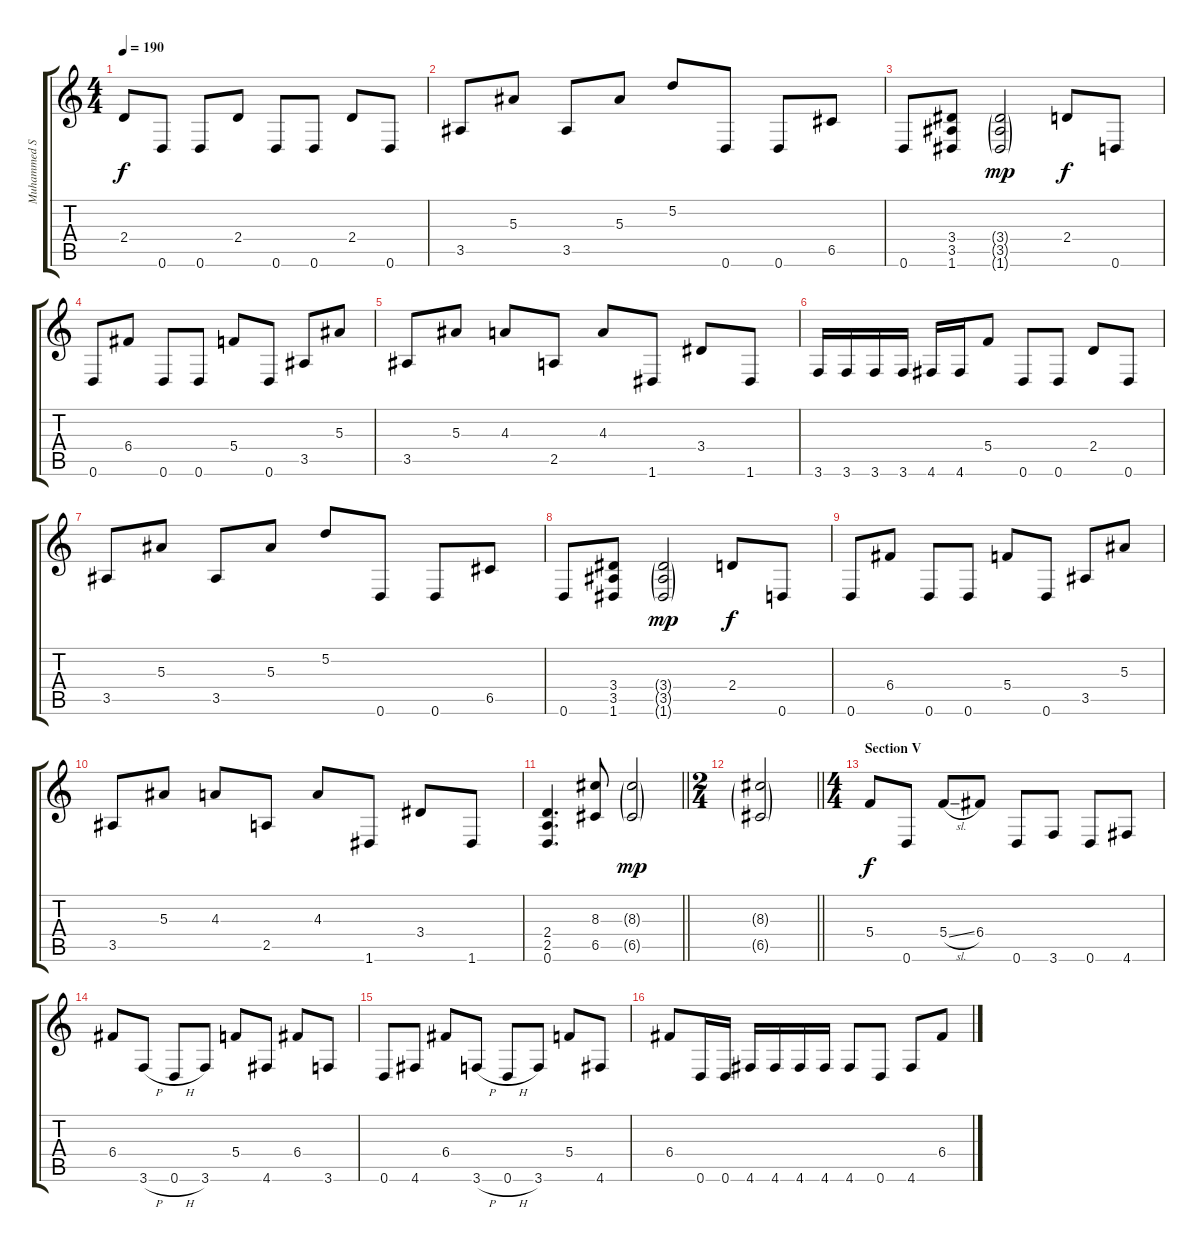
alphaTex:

\track ("Muhammed Suicmez" "Muhammed S") {instrument distortionguitar}
\staff {score tabs}
\tuning (D4 A3 F3 C3 G2 D2) {hide}
\ts (4 4)
\tempo 190
\clef g2
\ks c
2.4.8{dy f} 0.6.8 0.6.8 2.4.8 0.6.8 0.6.8 2.4.8 0.6.8 |
3.5.8 5.3.8 3.5.8 5.3.8 5.2.8 0.6.8 0.6.8 6.5.8 |
0.6.8 (3.4 3.5 1.6).8 (3.4{g} 3.5{g} 1.6{g}).2{dy mp} 2.4.8{dy f} 0.6.8 |
0.6.8 6.4.8 0.6.8 0.6.8 5.4.8 0.6.8 3.5.8 5.3.8 |
3.5.8 5.3.8 4.3.8 2.5.8 4.3.8 1.6.8 3.4.8 1.6.8 |
3.6.16 3.6.16 3.6.16 3.6.16 4.6.16 4.6.16 5.4.8 0.6.8 0.6.8 2.4.8 0.6.8 |
3.5.8 5.3.8 3.5.8 5.3.8 5.2.8 0.6.8 0.6.8 6.5.8 |
0.6.8 (3.4 3.5 1.6).8 (3.4{g} 3.5{g} 1.6{g}).2{dy mp} 2.4.8{dy f} 0.6.8 |
0.6.8 6.4.8 0.6.8 0.6.8 5.4.8 0.6.8 3.5.8 5.3.8 |
3.5.8 5.3.8 4.3.8 2.5.8 4.3.8 1.6.8 3.4.8 1.6.8 |
\barLineRight lightlight
(2.4 2.5 0.6).4{d} (8.3 6.5).8 (8.3{g} 6.5{g}).2{dy mp} |
\ts (2 4)
\barLineRight lightlight
(8.3{g} 6.5{g}).2 |
\ts (4 4)
\section ("" "Section V")
5.4.8{dy f} 0.6.8 5.4{sl}.8 6.4.8 0.6.8 3.6.8 0.6.8 4.6.8 |
6.4.8 3.6{h}.8 0.6{h}.8 3.6.8 5.4.8 4.6.8 6.4.8 3.6.8 |
0.6.8 4.6.8 6.4.8 3.6{h}.8 0.6{h}.8 3.6.8 5.4.8 4.6.8 |
6.4.8 0.6.16 0.6.16 4.6.16 4.6.16 4.6.16 4.6.16 4.6.8 0.6.8 4.6.8 6.4.8
